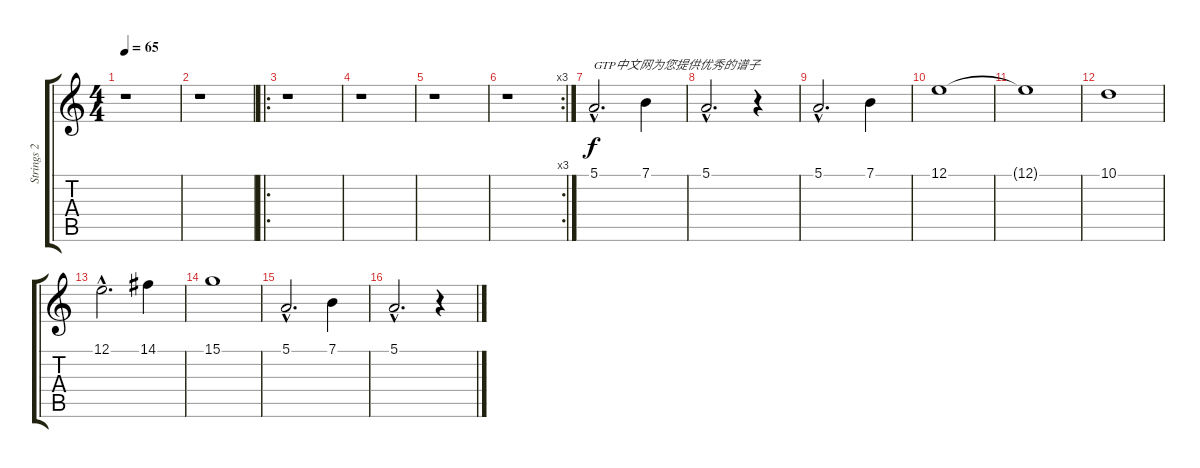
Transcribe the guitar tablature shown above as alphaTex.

\track ("Strings 2" "Strings 2") {instrument stringensemble1}
\staff {score tabs}
\tuning (E4 B3 G3 D3 A2 E2) {hide}
\ts (4 4)
\tempo 65
\clef g2
\ks c
r.1{dy f instrument stringensemble1} |
r.1 |
\ro
r.1 |
r.1 |
r.1 |
\rc 3
r.1 |
5.1{hac}.2{d txt "GTP中文网为您提供优秀的谱子"} 7.1.4 |
5.1{hac}.2{d} r.4 |
5.1{hac}.2{d} 7.1.4 |
12.1.1 |
12.1{t}.1 |
10.1.1 |
12.1{hac}.2{d} 14.1.4 |
15.1.1 |
5.1{hac}.2{d} 7.1.4 |
5.1{hac}.2{d} r.4
